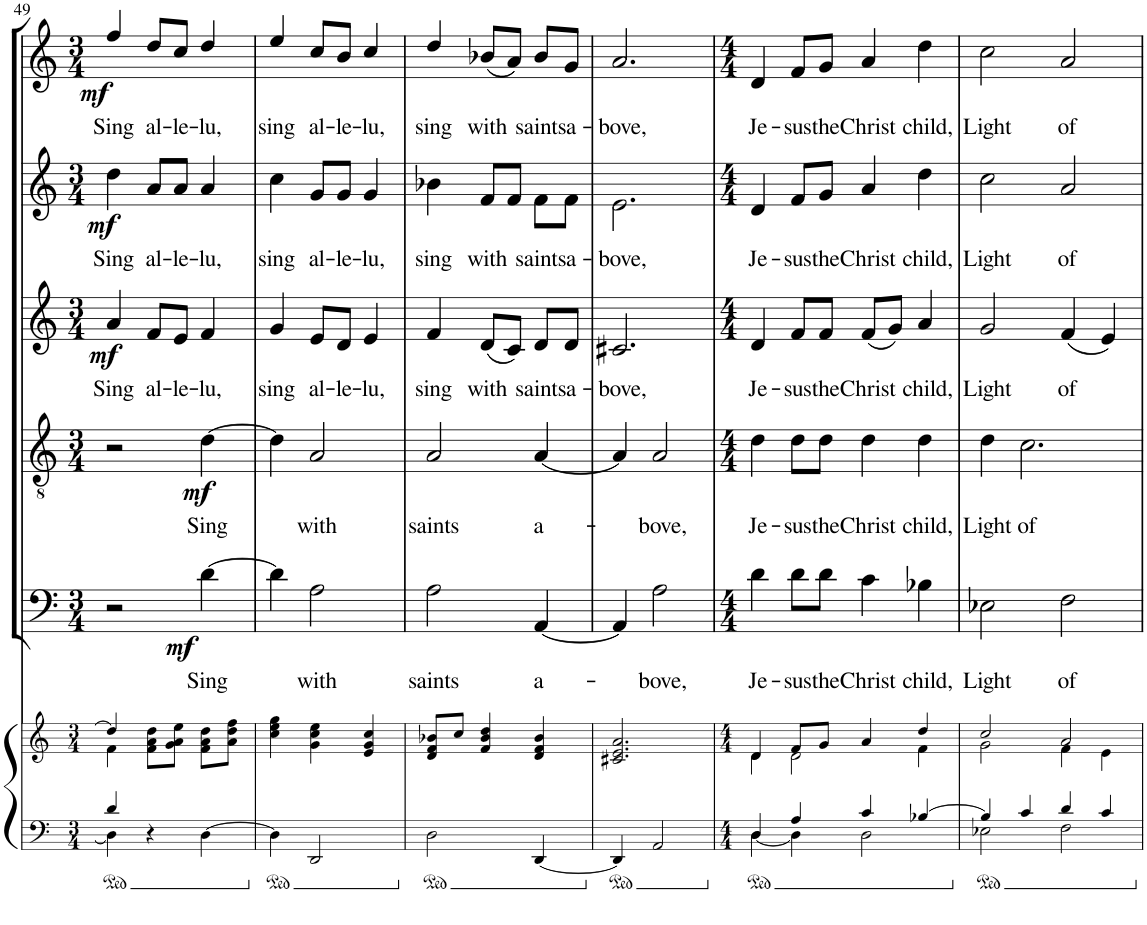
**kern	**kern	**kern	**text	**dynam	**kern	**text	**dynam	**kern	**text	**dynam	**kern	**text	**dynam	**kern	**text	**dynam
*part7	*part6	*part5	*part5	*part5	*part4	*part4	*part4	*part3	*part3	*part3	*part2	*part2	*part2	*part1	*part1	*part1
*staff7	*staff6	*staff5	*staff5	*staff5	*staff4	*staff4	*staff4	*staff3	*staff3	*staff3	*staff2	*staff2	*staff2	*staff1	*staff1	*staff1
*I"LH	*I"RH	*I"Bassi	*	*	*I"Tenori	*	*	*I"Contralti	*	*	*I"Soprani II	*	*	*I"Soprani I	*	*
!!LO:PB:g=z
*clefF4	*clefG2	*clefF4	*	*	*clefGv2	*	*	*clefG2	*	*	*clefG2	*	*	*clefG2	*	*
*	*	*	*	*	*	*	*	*	*	*	*Trd1c2	*	*	*Trd1c2	*	*
*k[]	*k[]	*k[]	*	*	*k[]	*	*	*k[]	*	*	*k[]	*	*	*k[]	*	*
*M3/4	*M3/4	*M3/4	*	*	*M3/4	*	*	*M3/4	*	*	*M3/4	*	*	*M3/4	*	*
*ped	*	*	*	*	*	*	*	*	*	*	*	*	*	*	*	*
=49	=49	=49	=49	=49	=49	=49	=49	=49	=49	=49	=49	=49	=49	=49	=49	=49
*^	*^	*	*	*	*	*	*	*	*	*	*	*	*	*	*	*
!	!	!	!	!	!	!	!	!	!	!	!LO:LY:b	!LO:DY:b	!	!LO:LY:b	!LO:DY:b	!	!LO:LY:b	!LO:DY:b
4d/	4D\]	4dd/]	4f\	2r	.	.	2r	.	.	4a/	Sing	mf	4dd\	Sing	mf	4ff/	Sing	mf
!	!	!	!	!	!	!	!	!	!	!	!LO:LY:b	!	!	!LO:LY:b	!	!	!LO:LY:b	!
4r	2ryy	8f\ 8a\ 8dd\L	2ryy	.	.	.	.	.	.	8f/L	al-	.	8a/L	al-	.	8dd/L	al-	.
!	!	!	!	!	!	!	!	!	!	!	!LO:LY:b	!	!	!LO:LY:b	!	!	!LO:LY:b	!
.	.	8g\ 8a\ 8ee\J	.	.	.	.	.	.	.	8e/J	-le-	.	8a/J	-le-	.	8cc/J	-le-	.
!	!	!	!	!	!LO:LY:b	!LO:DY:b	!	!LO:LY:b	!LO:DY:b	!	!LO:LY:b	!	!	!LO:LY:b	!	!	!LO:LY:b	!
[4D\	.	8f\ 8a\ 8dd\L	.	[4d\	Sing	mf	[4d\	Sing	mf	4f/	-lu,	.	4a/	-lu,	.	4dd/	-lu,	.
.	.	8a\ 8dd\ 8ff\J	.	.	.	.	.	.	.	.	.	.	.	.	.	.	.	.
*v	*v	*	*	*	*	*	*	*	*	*	*	*	*	*	*	*	*	*
*	*v	*v	*	*	*	*	*	*	*	*	*	*	*	*	*	*	*
=50	=50	=50	=50	=50	=50	=50	=50	=50	=50	=50	=50	=50	=50	=50	=50	=50
*Xped	*	*	*	*	*	*	*	*	*	*	*	*	*	*	*	*
*ped	*	*	*	*	*	*	*	*	*	*	*	*	*	*	*	*
!	!	!	!	!	!	!	!	!	!LO:LY:b	!	!	!LO:LY:b	!	!	!LO:LY:b	!
4D\]	4cc\ 4ee\ 4gg\	4d\]	.	.	4d\]	.	.	4g/	sing	.	4cc\	sing	.	4ee/	sing	.
!	!	!	!LO:LY:b	!	!	!LO:LY:b	!	!	!LO:LY:b	!	!	!LO:LY:b	!	!	!LO:LY:b	!
2DD/	4g\ 4cc\ 4ee\	2A\	with	.	2A/	with	.	8e/L	al-	.	8g/L	al-	.	8cc/L	al-	.
!	!	!	!	!	!	!	!	!	!LO:LY:b	!	!	!LO:LY:b	!	!	!LO:LY:b	!
.	.	.	.	.	.	.	.	8d/J	-le-	.	8g/J	-le-	.	8b/J	-le-	.
!	!	!	!	!	!	!	!	!	!LO:LY:b	!	!	!LO:LY:b	!	!	!LO:LY:b	!
.	4e/ 4g/ 4cc/	.	.	.	.	.	.	4e/	-lu,	.	4g/	-lu,	.	4cc/	-lu,	.
=51	=51	=51	=51	=51	=51	=51	=51	=51	=51	=51	=51	=51	=51	=51	=51	=51
*Xped	*	*	*	*	*	*	*	*	*	*	*	*	*	*	*	*
*ped	*	*	*	*	*	*	*	*	*	*	*	*	*	*	*	*
!	!	!	!LO:LY:b	!	!	!LO:LY:b	!	!	!LO:LY:b	!	!	!LO:LY:b	!	!	!LO:LY:b	!
2D\	8d/ 8f/ 8b-X/L	2A\	saints	.	2A/	saints	.	4f/	sing	.	4b-X\	sing	.	4dd/	sing	.
.	8cc/J	.	.	.	.	.	.	.	.	.	.	.	.	.	.	.
!	!	!	!	!	!	!	!	!	!LO:LY:b	!	!	!LO:LY:b	!	!	!LO:LY:b	!
.	4f/ 4b-/ 4dd/	.	.	.	.	.	.	(8d/L	with	.	8f/L	with	.	(8b-X/L	with	.
.	.	.	.	.	.	.	.	8c/J)	.	.	8f/J	.	.	8a/J)	.	.
!	!	!	!LO:LY:b	!	!	!LO:LY:b	!	!	!LO:LY:b	!	!	!LO:LY:b	!	!	!LO:LY:b	!
[4DD/	4d/ 4f/ 4b-/	[4AA/	a-	.	[4A/	a-	.	8d/L	saints	.	8f\L	saints	.	8b-/L	saints	.
!	!	!	!	!	!	!	!	!	!LO:LY:b	!	!	!LO:LY:b	!	!	!LO:LY:b	!
.	.	.	.	.	.	.	.	8d/J	a-	.	8f\J	a-	.	8g/J	a-	.
=52	=52	=52	=52	=52	=52	=52	=52	=52	=52	=52	=52	=52	=52	=52	=52	=52
*Xped	*	*	*	*	*	*	*	*	*	*	*	*	*	*	*	*
*ped	*	*	*	*	*	*	*	*	*	*	*	*	*	*	*	*
!	!	!	!	!	!	!	!	!	!LO:LY:b	!	!	!LO:LY:b	!	!	!LO:LY:b	!
4DD/]	2.c#X/ 2.e/ 2.a/	4AA/]	.	.	4A/]	.	.	2.c#X/	-bove,	.	2.e\	-bove,	.	2.a/	-bove,	.
!	!	!	!LO:LY:b	!	!	!LO:LY:b	!	!	!	!	!	!	!	!	!	!
2AA/	.	2A\	-bove,	.	2A/	-bove,	.	.	.	.	.	.	.	.	.	.
=53	=53	=53	=53	=53	=53	=53	=53	=53	=53	=53	=53	=53	=53	=53	=53	=53
*M4/4	*M4/4	*M4/4	*	*	*M4/4	*	*	*M4/4	*	*	*M4/4	*	*	*M4/4	*	*
*Xped	*	*	*	*	*	*	*	*	*	*	*	*	*	*	*	*
*ped	*	*	*	*	*	*	*	*	*	*	*	*	*	*	*	*
*^	*^	*	*	*	*	*	*	*	*	*	*	*	*	*	*	*
!	!	!	!	!	!LO:LY:b	!	!	!LO:LY:b	!	!	!LO:LY:b	!	!	!LO:LY:b	!	!	!LO:LY:b	!
4D/	[4D\	4d/	4d\	4d\	Je-	.	4d\	Je-	.	4d/	Je-	.	4d/	Je-	.	4d/	Je-	.
!	!	!	!	!	!LO:LY:b	!	!	!LO:LY:b	!	!	!LO:LY:b	!	!	!LO:LY:b	!	!	!LO:LY:b	!
4A/	4D\]	8f/L	2d\	8d\L	-sus	.	8d\L	-sus	.	8f/L	-sus	.	8f/L	-sus	.	8f/L	-sus	.
!	!	!	!	!	!LO:LY:b	!	!	!LO:LY:b	!	!	!LO:LY:b	!	!	!LO:LY:b	!	!	!LO:LY:b	!
.	.	8g/J	.	8d\J	the	.	8d\J	the	.	8f/J	the	.	8g/J	the	.	8g/J	the	.
!	!	!	!	!	!LO:LY:b	!	!	!LO:LY:b	!	!	!LO:LY:b	!	!	!LO:LY:b	!	!	!LO:LY:b	!
4c/	2D\	4a/	.	4c\	Christ	.	4d\	Christ	.	(8f/L	Christ	.	4a/	Christ	.	4a/	Christ	.
.	.	.	.	.	.	.	.	.	.	8g/J)	.	.	.	.	.	.	.	.
!	!	!	!	!	!LO:LY:b	!	!	!LO:LY:b	!	!	!LO:LY:b	!	!	!LO:LY:b	!	!	!LO:LY:b	!
[4B-X/	.	4dd/	4f\	4B-X\	child,	.	4d\	child,	.	4a/	child,	.	4dd\	child,	.	4dd\	child,	.
=54	=54	=54	=54	=54	=54	=54	=54	=54	=54	=54	=54	=54	=54	=54	=54	=54	=54	=54
*Xped	*	*	*	*	*	*	*	*	*	*	*	*	*	*	*	*	*	*
*ped	*	*	*	*	*	*	*	*	*	*	*	*	*	*	*	*	*	*
!	!	!	!	!	!LO:LY:b	!	!	!LO:LY:b	!	!	!LO:LY:b	!	!	!LO:LY:b	!	!	!LO:LY:b	!
4B-/]	2E-X\	2cc/	2g\	2E-X\	Light	.	4d\	Light	.	2g/	Light	.	2cc\	Light	.	2cc\	Light	.
!	!	!	!	!	!	!	!	!LO:LY:b	!	!	!	!	!	!	!	!	!	!
4c/	.	.	.	.	.	.	2.c\	of	.	.	.	.	.	.	.	.	.	.
!	!	!	!	!	!LO:LY:b	!	!	!	!	!	!LO:LY:b	!	!	!LO:LY:b	!	!	!LO:LY:b	!
4d/	2F\	2a/	4f\	2F\	of	.	.	.	.	(4f/	of	.	2a/	of	.	2a/	of	.
4c/	.	.	4e\	.	.	.	.	.	.	4e/)	.	.	.	.	.	.	.	.
*v	*v	*	*	*	*	*	*	*	*	*	*	*	*	*	*	*	*	*
*Xped	*	*	*	*	*	*	*	*	*	*	*	*	*	*	*	*	*
*	*v	*v	*	*	*	*	*	*	*	*	*	*	*	*	*	*	*
=	=	=	=	=	=	=	=	=	=	=	=	=	=	=	=	=
*-	*-	*-	*-	*-	*-	*-	*-	*-	*-	*-	*-	*-	*-	*-	*-	*-
